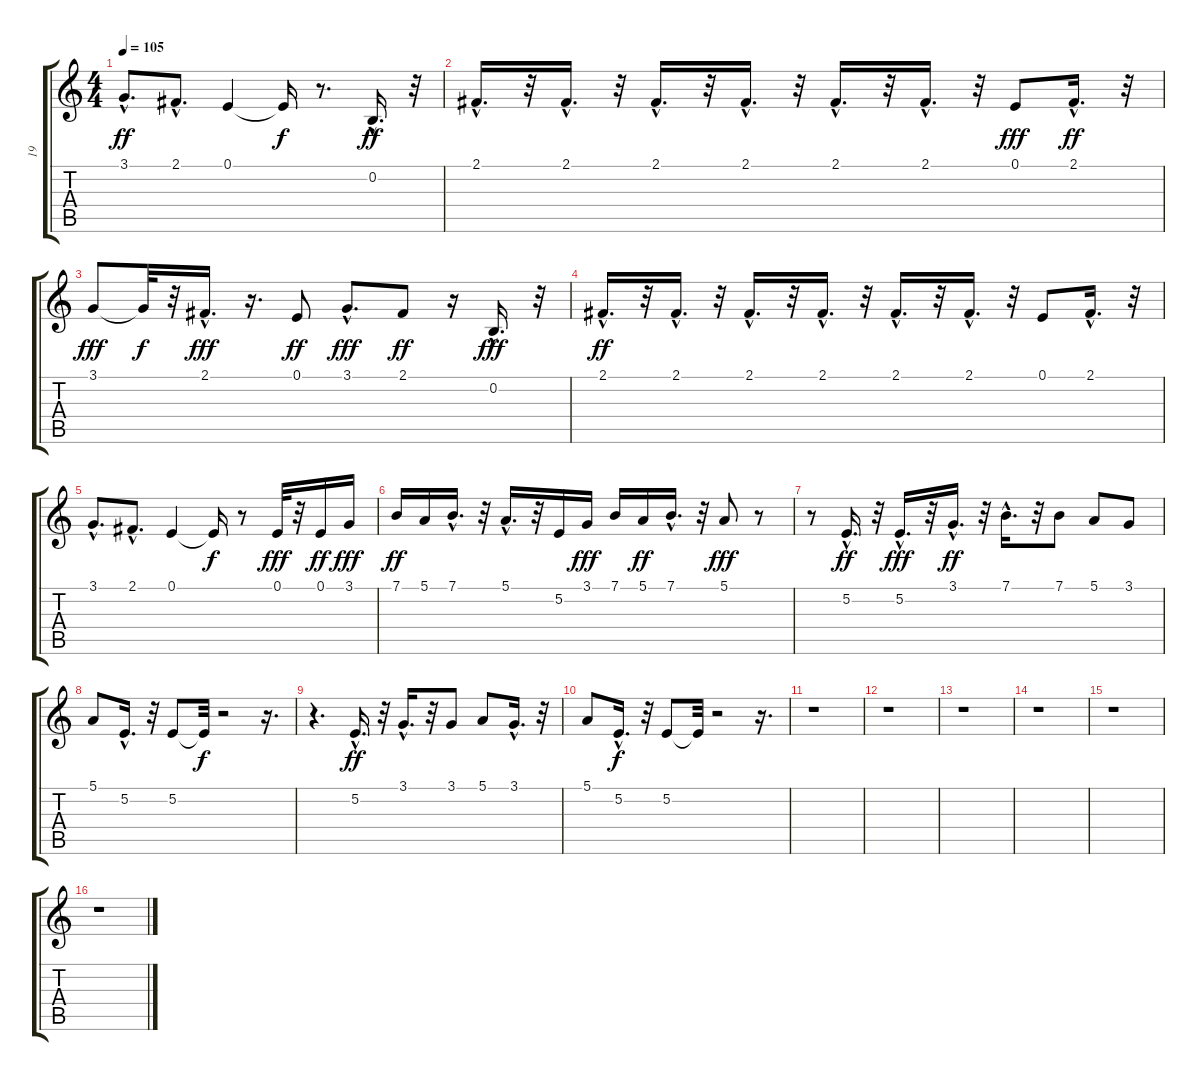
\track ("19" "19") {instrument rockorgan}
\staff {score tabs}
\tuning (E4 B3 G3 D3 A2 E2) {hide}
\ts (4 4)
\tempo 105
\clef g2
\ks c
3.1{hac}.8{d dy ff} 2.1{hac}.8{d} 0.1.4 0.1{t}.16{dy f} r.8{d} 0.2{hac}.16{d dy ff} r.32 |
2.1{hac}.16{d} r.32 2.1{hac}.16{d} r.32 2.1{hac}.16{d} r.32 2.1{hac}.16{d} r.32 2.1{hac}.16{d} r.32 2.1{hac}.16{d} r.32 0.1.8{dy fff} 2.1{hac}.16{d dy ff} r.32 |
3.1.8{dy fff} 3.1{t}.32{dy f} r.32 2.1{hac}.16{d dy fff} r.16{d} 0.1.8{dy ff} 3.1{hac}.8{d dy fff} 2.1.8{dy ff} r.16 0.2{hac}.16{d dy fff} r.32 |
2.1{hac}.16{d dy ff} r.32 2.1{hac}.16{d} r.32 2.1{hac}.16{d} r.32 2.1{hac}.16{d} r.32 2.1{hac}.16{d} r.32 2.1{hac}.16{d} r.32 0.1.8 2.1{hac}.16{d} r.32 |
3.1{hac}.8{d} 2.1{hac}.8{d} 0.1.4 0.1{t}.16{dy f} r.8 0.1.32{dy fff} r.32 0.1.16{dy ff} 3.1.16{dy fff} |
7.1.16{dy ff} 5.1.16 7.1{hac}.16{d} r.32 5.1{hac}.16{d} r.32 5.2.16 3.1.16{dy fff} 7.1.16 5.1.16{dy ff} 7.1{hac}.16{d} r.32 5.1.8{dy fff} r.8 |
r.8 5.2{hac}.16{d dy ff} r.32 5.2{hac}.16{d dy fff} r.32 3.1{hac}.16{d dy ff} r.32 7.1{hac}.16{d} r.32 7.1.8 5.1.8 3.1.8 |
5.1.8 5.2{hac}.16{d} r.32 5.2.8 5.2{t}.32{dy f} r.2 r.16{d} |
r.4{d} 5.2{hac}.16{d dy ff} r.32 3.1{hac}.16{d} r.32 3.1.8 5.1.8 3.1{hac}.16{d} r.32 |
5.1.8 5.2{hac}.16{d dy f} r.32 5.2.8 5.2{t}.32 r.2 r.16{d} |
r.1 |
r.1 |
r.1 |
r.1 |
r.1 |
r.1
